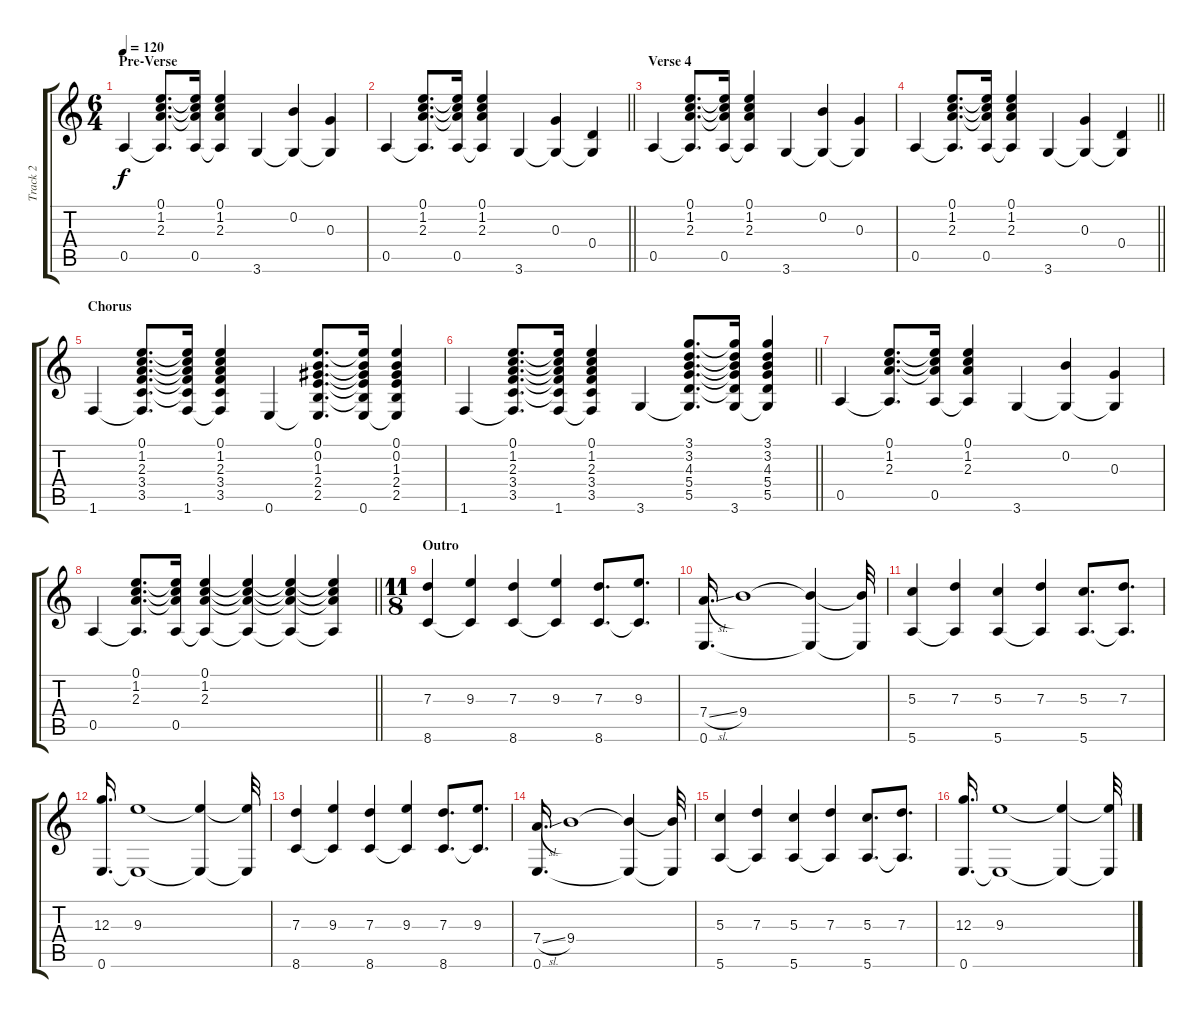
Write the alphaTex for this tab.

\track ("Track 2" "Track 2") {instrument overdrivenguitar}
\staff {score tabs}
\tuning (E4 B3 G3 D3 A2 E2) {hide}
\ts (6 4)
\section ("" "Pre-Verse")
\tempo 120
\clef g2
\ks c
0.5.4{dy f} (0.1 1.2 2.3 0.5{t}).8{d} (0.1{t} 1.2{t} 2.3{t} 0.5).16 (0.1 1.2 2.3 0.5{t}).4 3.6.4 (0.2 3.6{t}).4 (0.3 3.6{t}).4 |
\barLineRight lightlight
0.5.4 (0.1 1.2 2.3 0.5{t}).8{d} (0.1{t} 1.2{t} 2.3{t} 0.5).16 (0.1 1.2 2.3 0.5{t}).4 3.6.4 (0.3 3.6{t}).4 (0.4 3.6{t}).4 |
\section ("" "Verse 4")
0.5.4 (0.1 1.2 2.3 0.5{t}).8{d} (0.1{t} 1.2{t} 2.3{t} 0.5).16 (0.1 1.2 2.3 0.5{t}).4 3.6.4 (0.2 3.6{t}).4 (0.3 3.6{t}).4 |
\barLineRight lightlight
0.5.4 (0.1 1.2 2.3 0.5{t}).8{d} (0.1{t} 1.2{t} 2.3{t} 0.5).16 (0.1 1.2 2.3 0.5{t}).4 3.6.4 (0.3 3.6{t}).4 (0.4 3.6{t}).4 |
\section ("" "Chorus")
1.6.4 (0.1 1.2 2.3 3.4 3.5 1.6{t}).8{d} (0.1{t} 1.2{t} 2.3{t} 3.4{t} 3.5{t} 1.6).16 (0.1 1.2 2.3 3.4 3.5 1.6{t}).4 0.6.4 (0.1 0.2 1.3 2.4 2.5 0.6{t}).8{d} (0.1{t} 0.2{t} 1.3{t} 2.4{t} 2.5{t} 0.6).16 (0.1 0.2 1.3 2.4 2.5 0.6{t}).4 |
\barLineRight lightlight
1.6.4 (0.1 1.2 2.3 3.4 3.5 1.6{t}).8{d} (0.1{t} 1.2{t} 2.3{t} 3.4{t} 3.5{t} 1.6).16 (0.1 1.2 2.3 3.4 3.5 1.6{t}).4 3.6.4 (3.1 3.2 4.3 5.4 5.5 3.6{t}).8{d} (3.1{t} 3.2{t} 4.3{t} 5.4{t} 5.5{t} 3.6).16 (3.1 3.2 4.3 5.4 5.5 3.6{t}).4 |
0.5.4 (0.1 1.2 2.3 0.5{t}).8{d} (0.1{t} 1.2{t} 2.3{t} 0.5).16 (0.1 1.2 2.3 0.5{t}).4 3.6.4 (0.2 3.6{t}).4 (0.3 3.6{t}).4 |
\barLineRight lightlight
0.5.4 (0.1 1.2 2.3 0.5{t}).8{d} (0.1{t} 1.2{t} 2.3{t} 0.5).16 (0.1 1.2 2.3 0.5{t}).4 (0.1{t} 1.2{t} 2.3{t} 0.5{t}).4 (0.1{t} 1.2{t} 2.3{t} 0.5{t}).4 (0.1{t} 1.2{t} 2.3{t} 0.5{t}).4 |
\ts (11 8)
\section ("" "Outro")
(7.3 8.6).4 (9.3 8.6{t}).4 (7.3 8.6).4 (9.3 8.6{t}).4 (7.3 8.6).8{d} (9.3 8.6{t}).8{d} |
(7.4{sl} 0.6).16{d} 9.4.1 (9.4{t} 0.6{t}).4 (9.4{t} 0.6{t}).32 |
(5.3 5.6).4 (7.3 5.6{t}).4 (5.3 5.6).4 (7.3 5.6{t}).4 (5.3 5.6).8{d} (7.3 5.6{t}).8{d} |
(12.3 0.6).16{d} (9.3 0.6{t}).1 (9.3{t} 0.6{t}).4 (9.3{t} 0.6{t}).32 |
(7.3 8.6).4 (9.3 8.6{t}).4 (7.3 8.6).4 (9.3 8.6{t}).4 (7.3 8.6).8{d} (9.3 8.6{t}).8{d} |
(7.4{sl} 0.6).16{d} 9.4.1 (9.4{t} 0.6{t}).4 (9.4{t} 0.6{t}).32 |
(5.3 5.6).4 (7.3 5.6{t}).4 (5.3 5.6).4 (7.3 5.6{t}).4 (5.3 5.6).8{d} (7.3 5.6{t}).8{d} |
(12.3 0.6).16{d} (9.3 0.6{t}).1 (9.3{t} 0.6{t}).4 (9.3{t} 0.6{t}).32
